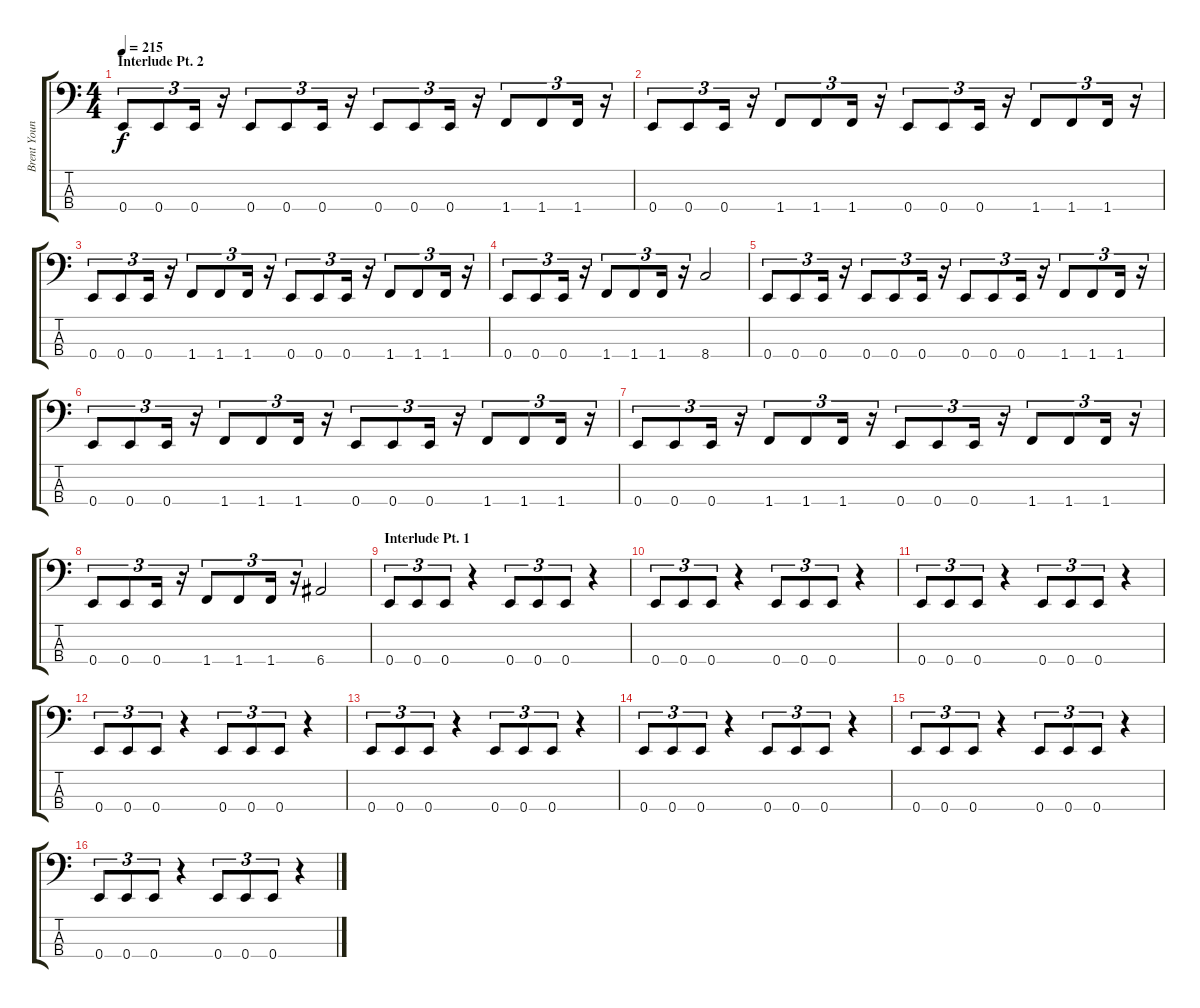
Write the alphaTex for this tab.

\track ("Brent Young" "Brent Youn") {instrument electricbasspick}
\staff {score tabs}
\tuning (G2 D2 A1 E1) {hide}
\ts (4 4)
\section ("" "Interlude Pt. 2")
\tempo 215
\clef f4
\ks c
0.4.8{tu (3 2) dy f} 0.4.8{tu (3 2)} 0.4.16{tu (3 2)} r.16{tu (3 2)} 0.4.8{tu (3 2)} 0.4.8{tu (3 2)} 0.4.16{tu (3 2)} r.16{tu (3 2)} 0.4.8{tu (3 2)} 0.4.8{tu (3 2)} 0.4.16{tu (3 2)} r.16{tu (3 2)} 1.4.8{tu (3 2)} 1.4.8{tu (3 2)} 1.4.16{tu (3 2)} r.16{tu (3 2)} |
0.4.8{tu (3 2)} 0.4.8{tu (3 2)} 0.4.16{tu (3 2)} r.16{tu (3 2)} 1.4.8{tu (3 2)} 1.4.8{tu (3 2)} 1.4.16{tu (3 2)} r.16{tu (3 2)} 0.4.8{tu (3 2)} 0.4.8{tu (3 2)} 0.4.16{tu (3 2)} r.16{tu (3 2)} 1.4.8{tu (3 2)} 1.4.8{tu (3 2)} 1.4.16{tu (3 2)} r.16{tu (3 2)} |
0.4.8{tu (3 2)} 0.4.8{tu (3 2)} 0.4.16{tu (3 2)} r.16{tu (3 2)} 1.4.8{tu (3 2)} 1.4.8{tu (3 2)} 1.4.16{tu (3 2)} r.16{tu (3 2)} 0.4.8{tu (3 2)} 0.4.8{tu (3 2)} 0.4.16{tu (3 2)} r.16{tu (3 2)} 1.4.8{tu (3 2)} 1.4.8{tu (3 2)} 1.4.16{tu (3 2)} r.16{tu (3 2)} |
0.4.8{tu (3 2)} 0.4.8{tu (3 2)} 0.4.16{tu (3 2)} r.16{tu (3 2)} 1.4.8{tu (3 2)} 1.4.8{tu (3 2)} 1.4.16{tu (3 2)} r.16{tu (3 2)} 8.4.2 |
0.4.8{tu (3 2)} 0.4.8{tu (3 2)} 0.4.16{tu (3 2)} r.16{tu (3 2)} 0.4.8{tu (3 2)} 0.4.8{tu (3 2)} 0.4.16{tu (3 2)} r.16{tu (3 2)} 0.4.8{tu (3 2)} 0.4.8{tu (3 2)} 0.4.16{tu (3 2)} r.16{tu (3 2)} 1.4.8{tu (3 2)} 1.4.8{tu (3 2)} 1.4.16{tu (3 2)} r.16{tu (3 2)} |
0.4.8{tu (3 2)} 0.4.8{tu (3 2)} 0.4.16{tu (3 2)} r.16{tu (3 2)} 1.4.8{tu (3 2)} 1.4.8{tu (3 2)} 1.4.16{tu (3 2)} r.16{tu (3 2)} 0.4.8{tu (3 2)} 0.4.8{tu (3 2)} 0.4.16{tu (3 2)} r.16{tu (3 2)} 1.4.8{tu (3 2)} 1.4.8{tu (3 2)} 1.4.16{tu (3 2)} r.16{tu (3 2)} |
0.4.8{tu (3 2)} 0.4.8{tu (3 2)} 0.4.16{tu (3 2)} r.16{tu (3 2)} 1.4.8{tu (3 2)} 1.4.8{tu (3 2)} 1.4.16{tu (3 2)} r.16{tu (3 2)} 0.4.8{tu (3 2)} 0.4.8{tu (3 2)} 0.4.16{tu (3 2)} r.16{tu (3 2)} 1.4.8{tu (3 2)} 1.4.8{tu (3 2)} 1.4.16{tu (3 2)} r.16{tu (3 2)} |
0.4.8{tu (3 2)} 0.4.8{tu (3 2)} 0.4.16{tu (3 2)} r.16{tu (3 2)} 1.4.8{tu (3 2)} 1.4.8{tu (3 2)} 1.4.16{tu (3 2)} r.16{tu (3 2)} 6.4.2 |
\section ("" "Interlude Pt. 1")
0.4.8{tu (3 2)} 0.4.8{tu (3 2)} 0.4.8{tu (3 2)} r.4 0.4.8{tu (3 2)} 0.4.8{tu (3 2)} 0.4.8{tu (3 2)} r.4 |
0.4.8{tu (3 2)} 0.4.8{tu (3 2)} 0.4.8{tu (3 2)} r.4 0.4.8{tu (3 2)} 0.4.8{tu (3 2)} 0.4.8{tu (3 2)} r.4 |
0.4.8{tu (3 2)} 0.4.8{tu (3 2)} 0.4.8{tu (3 2)} r.4 0.4.8{tu (3 2)} 0.4.8{tu (3 2)} 0.4.8{tu (3 2)} r.4 |
0.4.8{tu (3 2)} 0.4.8{tu (3 2)} 0.4.8{tu (3 2)} r.4 0.4.8{tu (3 2)} 0.4.8{tu (3 2)} 0.4.8{tu (3 2)} r.4 |
0.4.8{tu (3 2)} 0.4.8{tu (3 2)} 0.4.8{tu (3 2)} r.4 0.4.8{tu (3 2)} 0.4.8{tu (3 2)} 0.4.8{tu (3 2)} r.4 |
0.4.8{tu (3 2)} 0.4.8{tu (3 2)} 0.4.8{tu (3 2)} r.4 0.4.8{tu (3 2)} 0.4.8{tu (3 2)} 0.4.8{tu (3 2)} r.4 |
0.4.8{tu (3 2)} 0.4.8{tu (3 2)} 0.4.8{tu (3 2)} r.4 0.4.8{tu (3 2)} 0.4.8{tu (3 2)} 0.4.8{tu (3 2)} r.4 |
0.4.8{tu (3 2)} 0.4.8{tu (3 2)} 0.4.8{tu (3 2)} r.4 0.4.8{tu (3 2)} 0.4.8{tu (3 2)} 0.4.8{tu (3 2)} r.4
